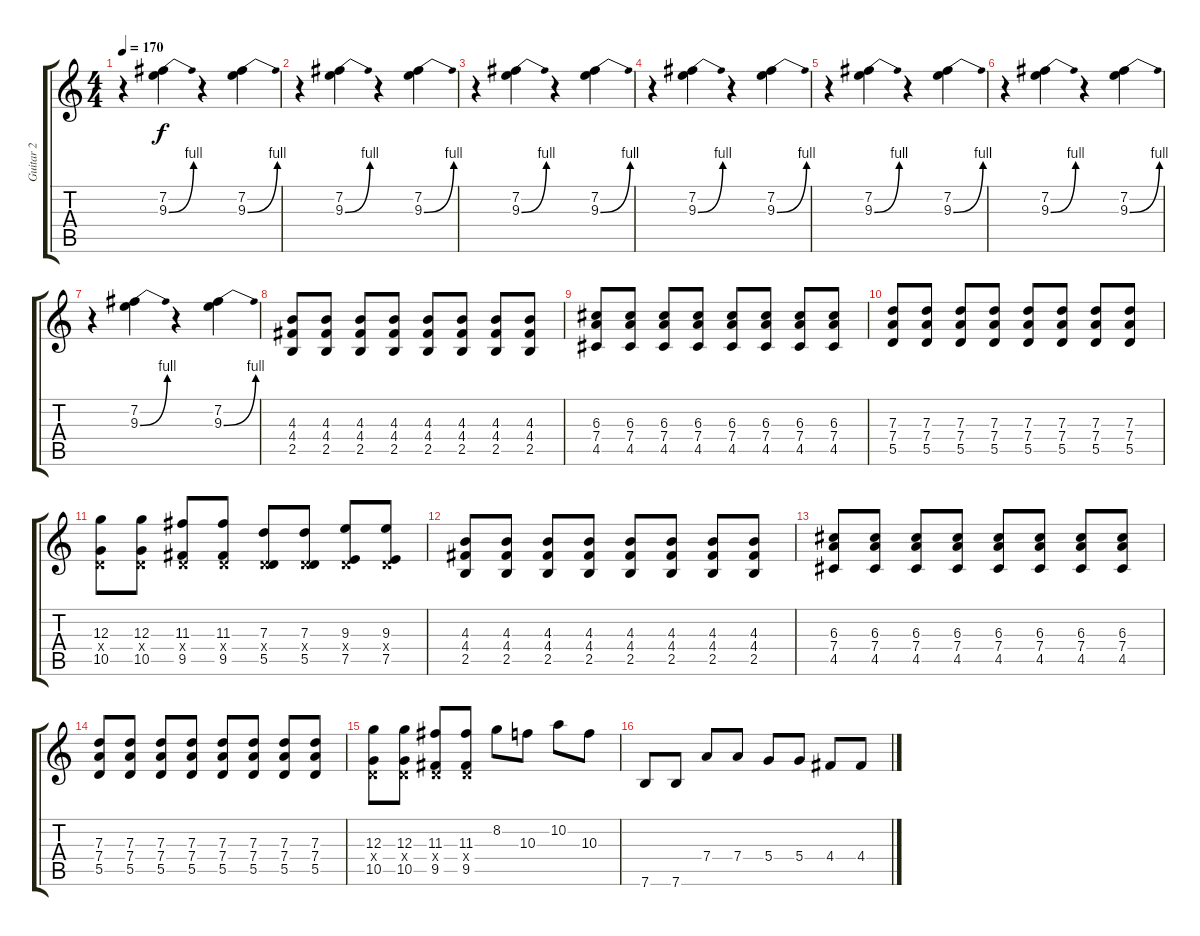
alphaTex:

\track ("Guitar 2" "Guitar 2") {instrument overdrivenguitar}
\staff {score tabs}
\tuning (E4 B3 G3 D3 A2 E2) {hide}
\ts (4 4)
\tempo 170
\clef g2
\ks c
r.4{dy f} (7.2 9.3{be (bend 0 0 60 4)}).4 r.4 (7.2 9.3{be (bend 0 0 60 4)}).4 |
r.4 (7.2 9.3{be (bend 0 0 60 4)}).4 r.4 (7.2 9.3{be (bend 0 0 60 4)}).4 |
r.4 (7.2 9.3{be (bend 0 0 60 4)}).4 r.4 (7.2 9.3{be (bend 0 0 60 4)}).4 |
r.4 (7.2 9.3{be (bend 0 0 60 4)}).4 r.4 (7.2 9.3{be (bend 0 0 60 4)}).4 |
r.4 (7.2 9.3{be (bend 0 0 60 4)}).4 r.4 (7.2 9.3{be (bend 0 0 60 4)}).4 |
r.4 (7.2 9.3{be (bend 0 0 60 4)}).4 r.4 (7.2 9.3{be (bend 0 0 60 4)}).4 |
r.4 (7.2 9.3{be (bend 0 0 60 4)}).4 r.4 (7.2 9.3{be (bend 0 0 60 4)}).4 |
(4.3 4.4 2.5).8 (4.3 4.4 2.5).8 (4.3 4.4 2.5).8 (4.3 4.4 2.5).8 (4.3 4.4 2.5).8 (4.3 4.4 2.5).8 (4.3 4.4 2.5).8 (4.3 4.4 2.5).8 |
(6.3 7.4 4.5).8 (6.3 7.4 4.5).8 (6.3 7.4 4.5).8 (6.3 7.4 4.5).8 (6.3 7.4 4.5).8 (6.3 7.4 4.5).8 (6.3 7.4 4.5).8 (6.3 7.4 4.5).8 |
(7.3 7.4 5.5).8 (7.3 7.4 5.5).8 (7.3 7.4 5.5).8 (7.3 7.4 5.5).8 (7.3 7.4 5.5).8 (7.3 7.4 5.5).8 (7.3 7.4 5.5).8 (7.3 7.4 5.5).8 |
(12.3 0.4{x} 10.5).8 (12.3 0.4{x} 10.5).8 (11.3 0.4{x} 9.5).8 (11.3 0.4{x} 9.5).8 (7.3 0.4{x} 5.5).8 (7.3 0.4{x} 5.5).8 (9.3 0.4{x} 7.5).8 (9.3 0.4{x} 7.5).8 |
(4.3 4.4 2.5).8 (4.3 4.4 2.5).8 (4.3 4.4 2.5).8 (4.3 4.4 2.5).8 (4.3 4.4 2.5).8 (4.3 4.4 2.5).8 (4.3 4.4 2.5).8 (4.3 4.4 2.5).8 |
(6.3 7.4 4.5).8 (6.3 7.4 4.5).8 (6.3 7.4 4.5).8 (6.3 7.4 4.5).8 (6.3 7.4 4.5).8 (6.3 7.4 4.5).8 (6.3 7.4 4.5).8 (6.3 7.4 4.5).8 |
(7.3 7.4 5.5).8 (7.3 7.4 5.5).8 (7.3 7.4 5.5).8 (7.3 7.4 5.5).8 (7.3 7.4 5.5).8 (7.3 7.4 5.5).8 (7.3 7.4 5.5).8 (7.3 7.4 5.5).8 |
(12.3 0.4{x} 10.5).8 (12.3 0.4{x} 10.5).8 (11.3 0.4{x} 9.5).8 (11.3 0.4{x} 9.5).8 8.2.8 10.3.8 10.2.8 10.3.8 |
7.6.8{volume 10} 7.6.8 7.4.8 7.4.8 5.4.8 5.4.8 4.4.8 4.4.8
